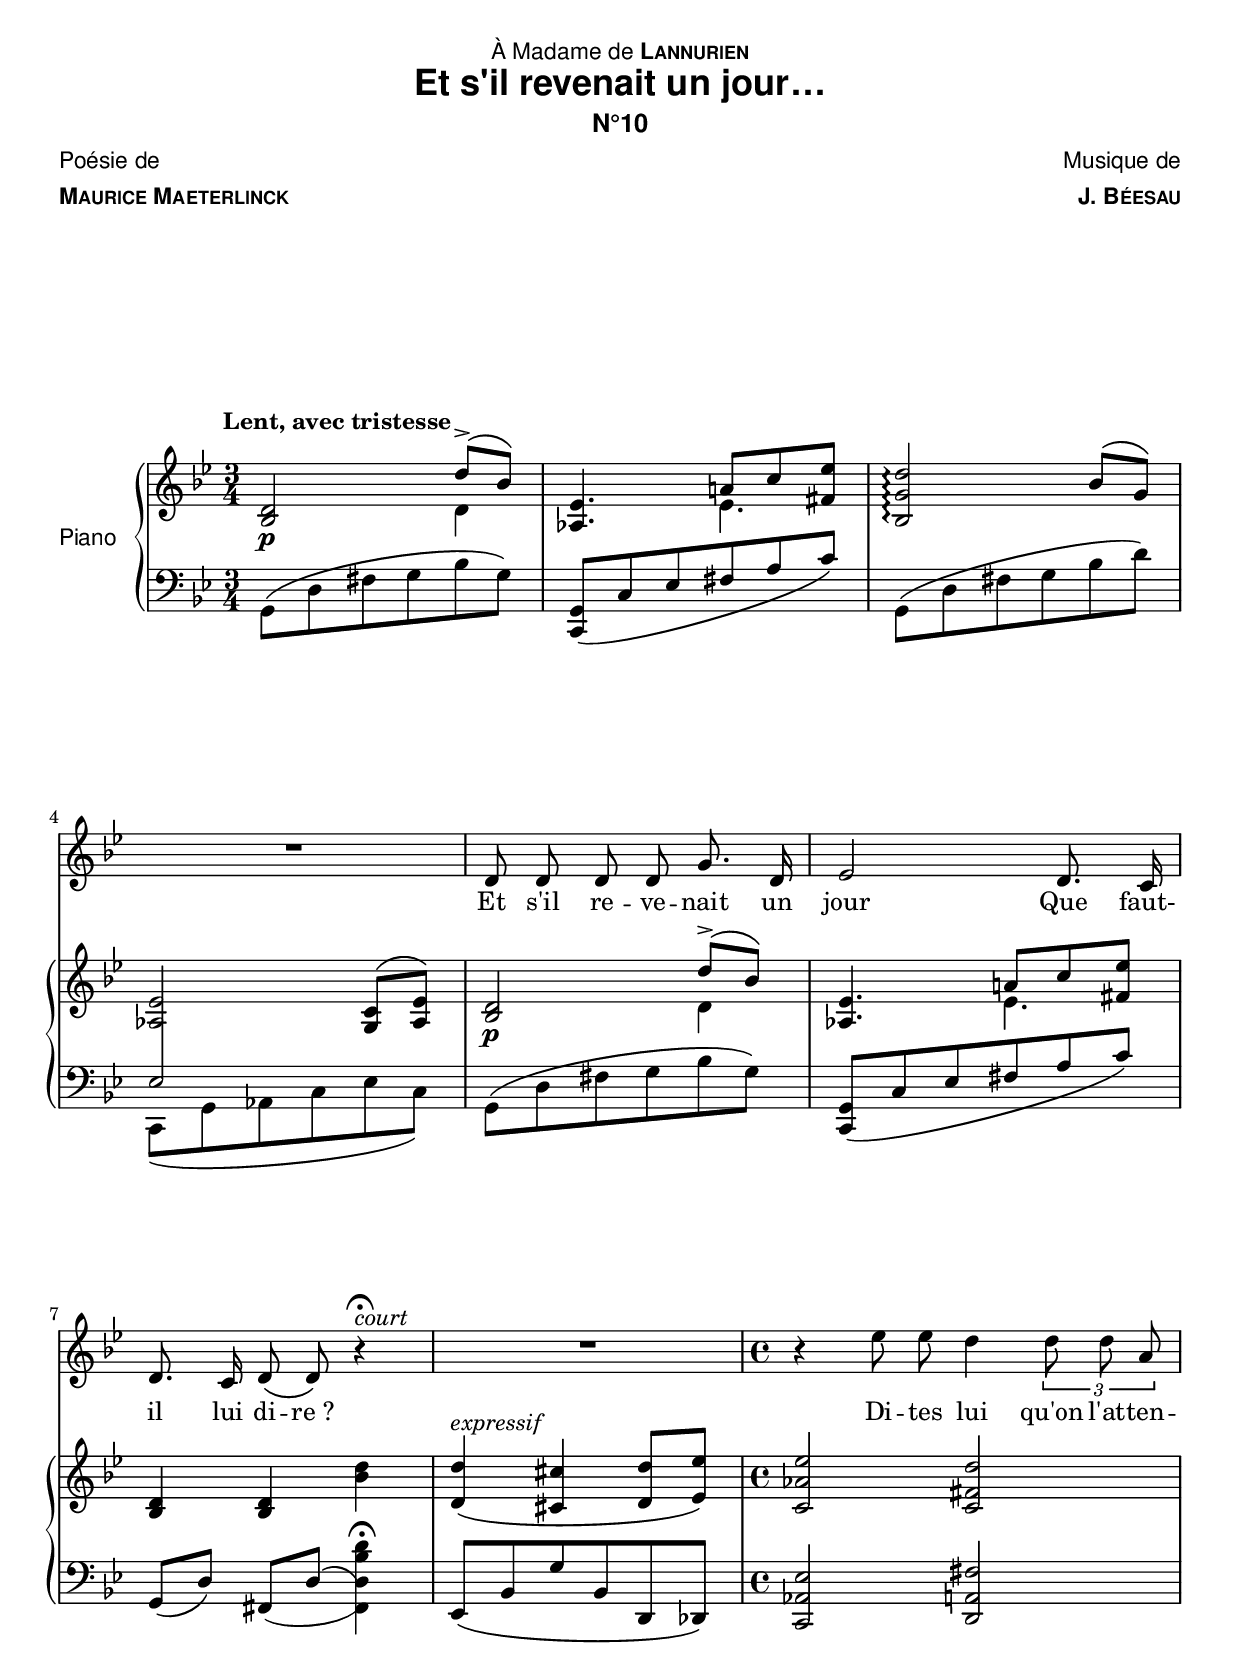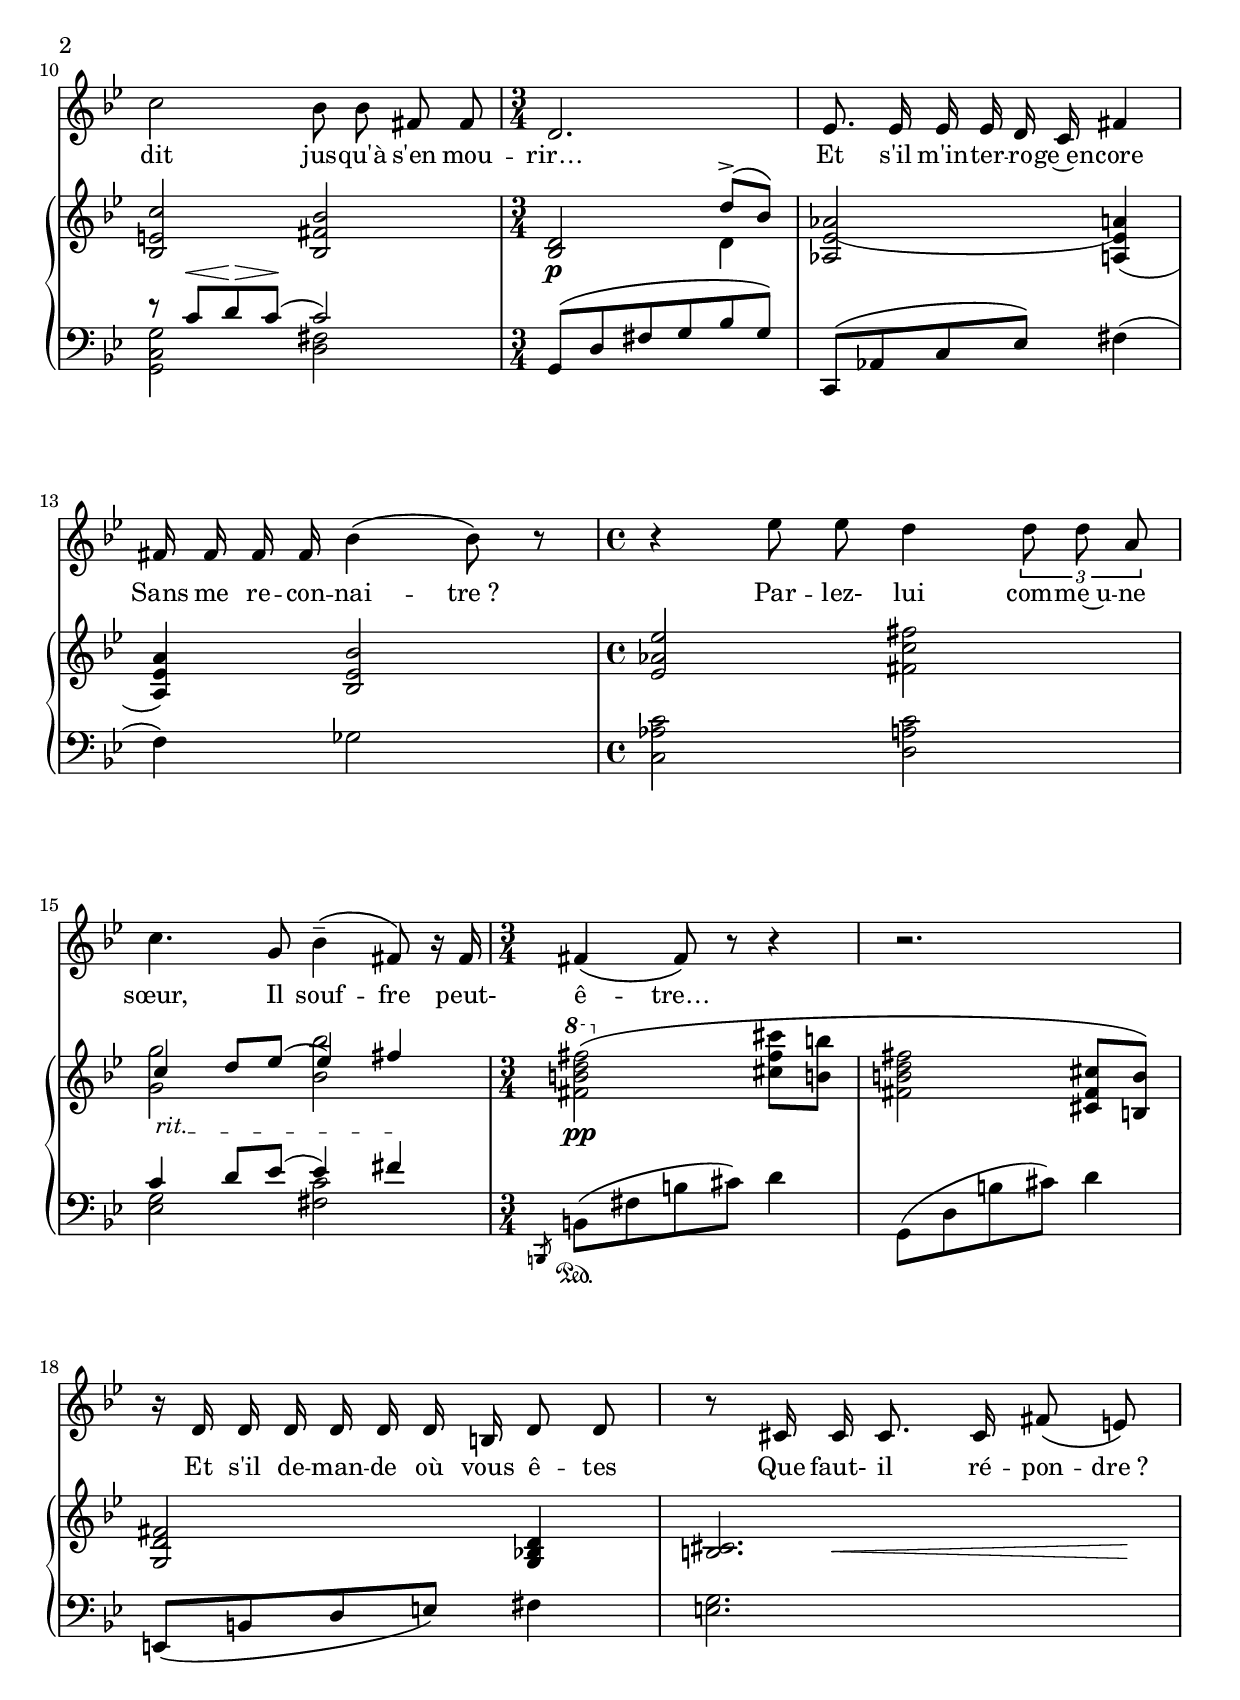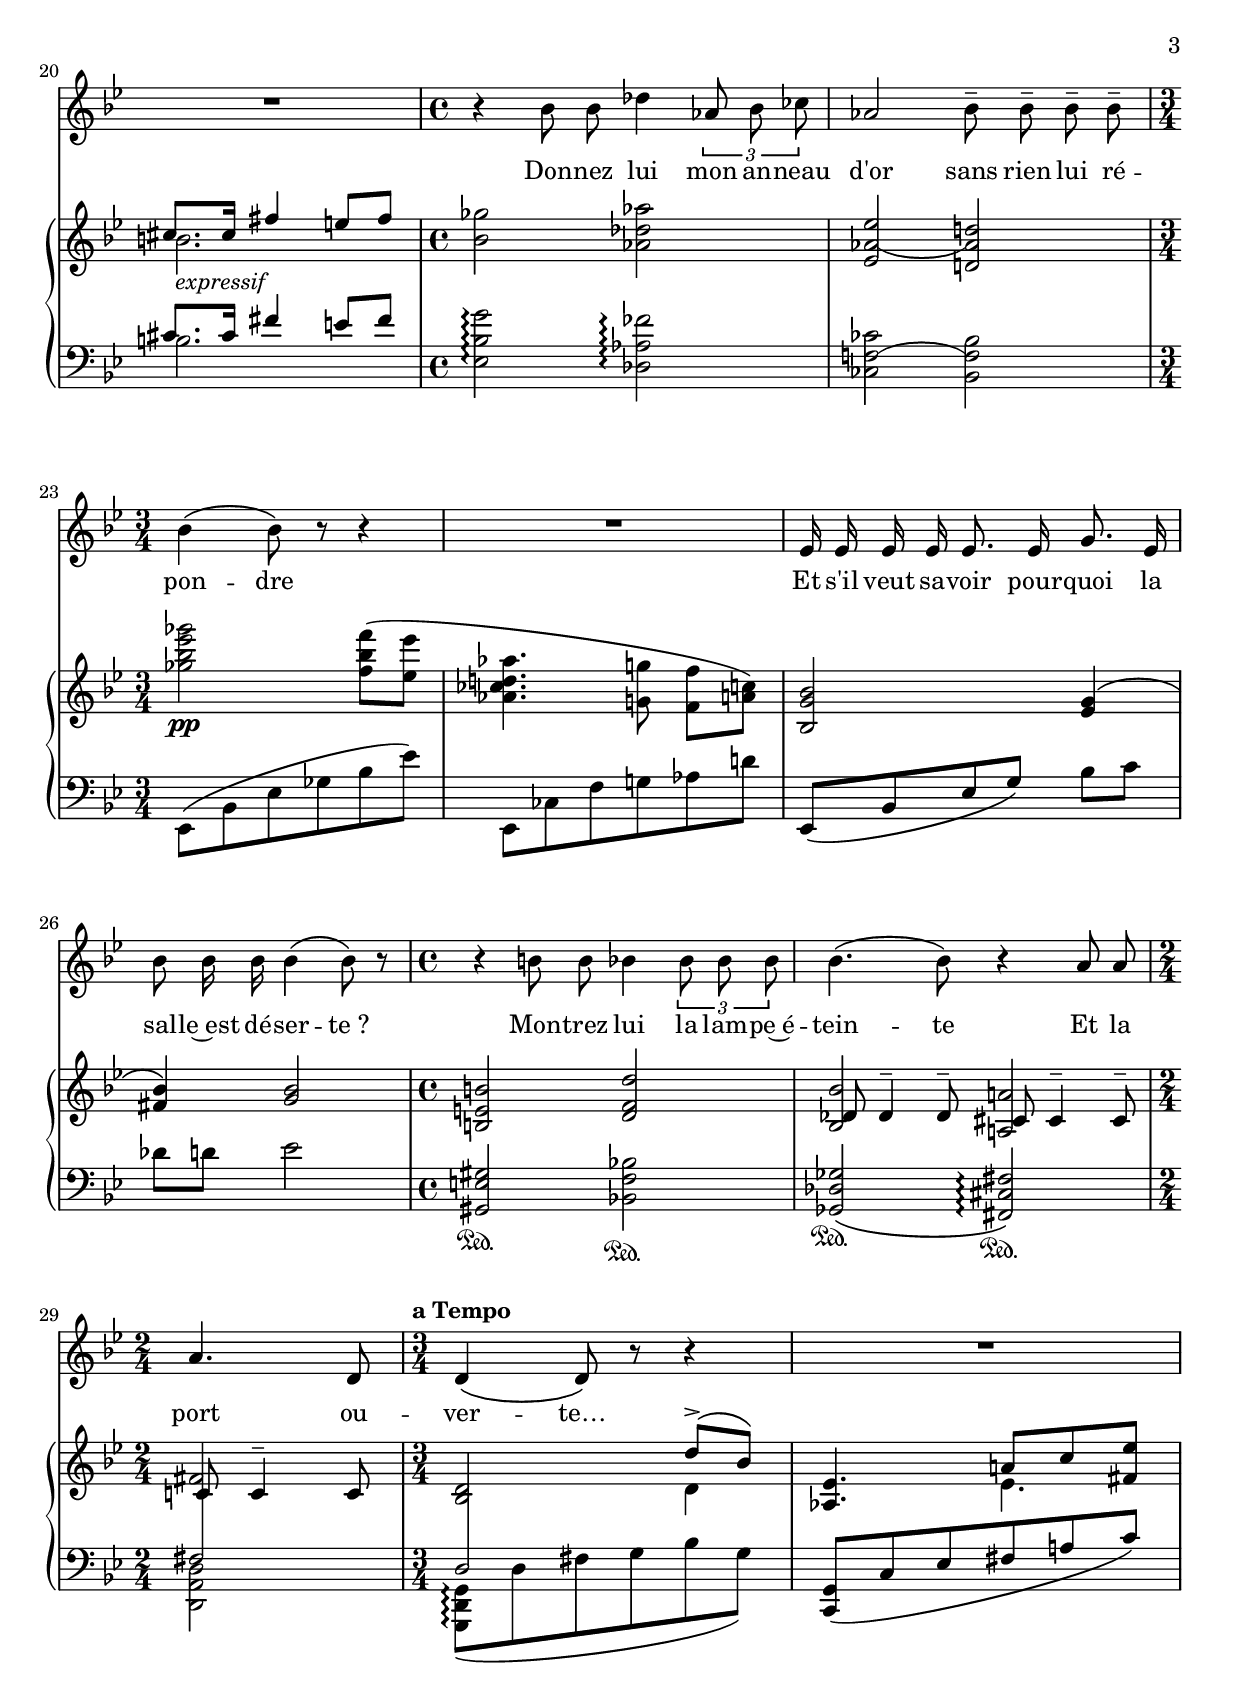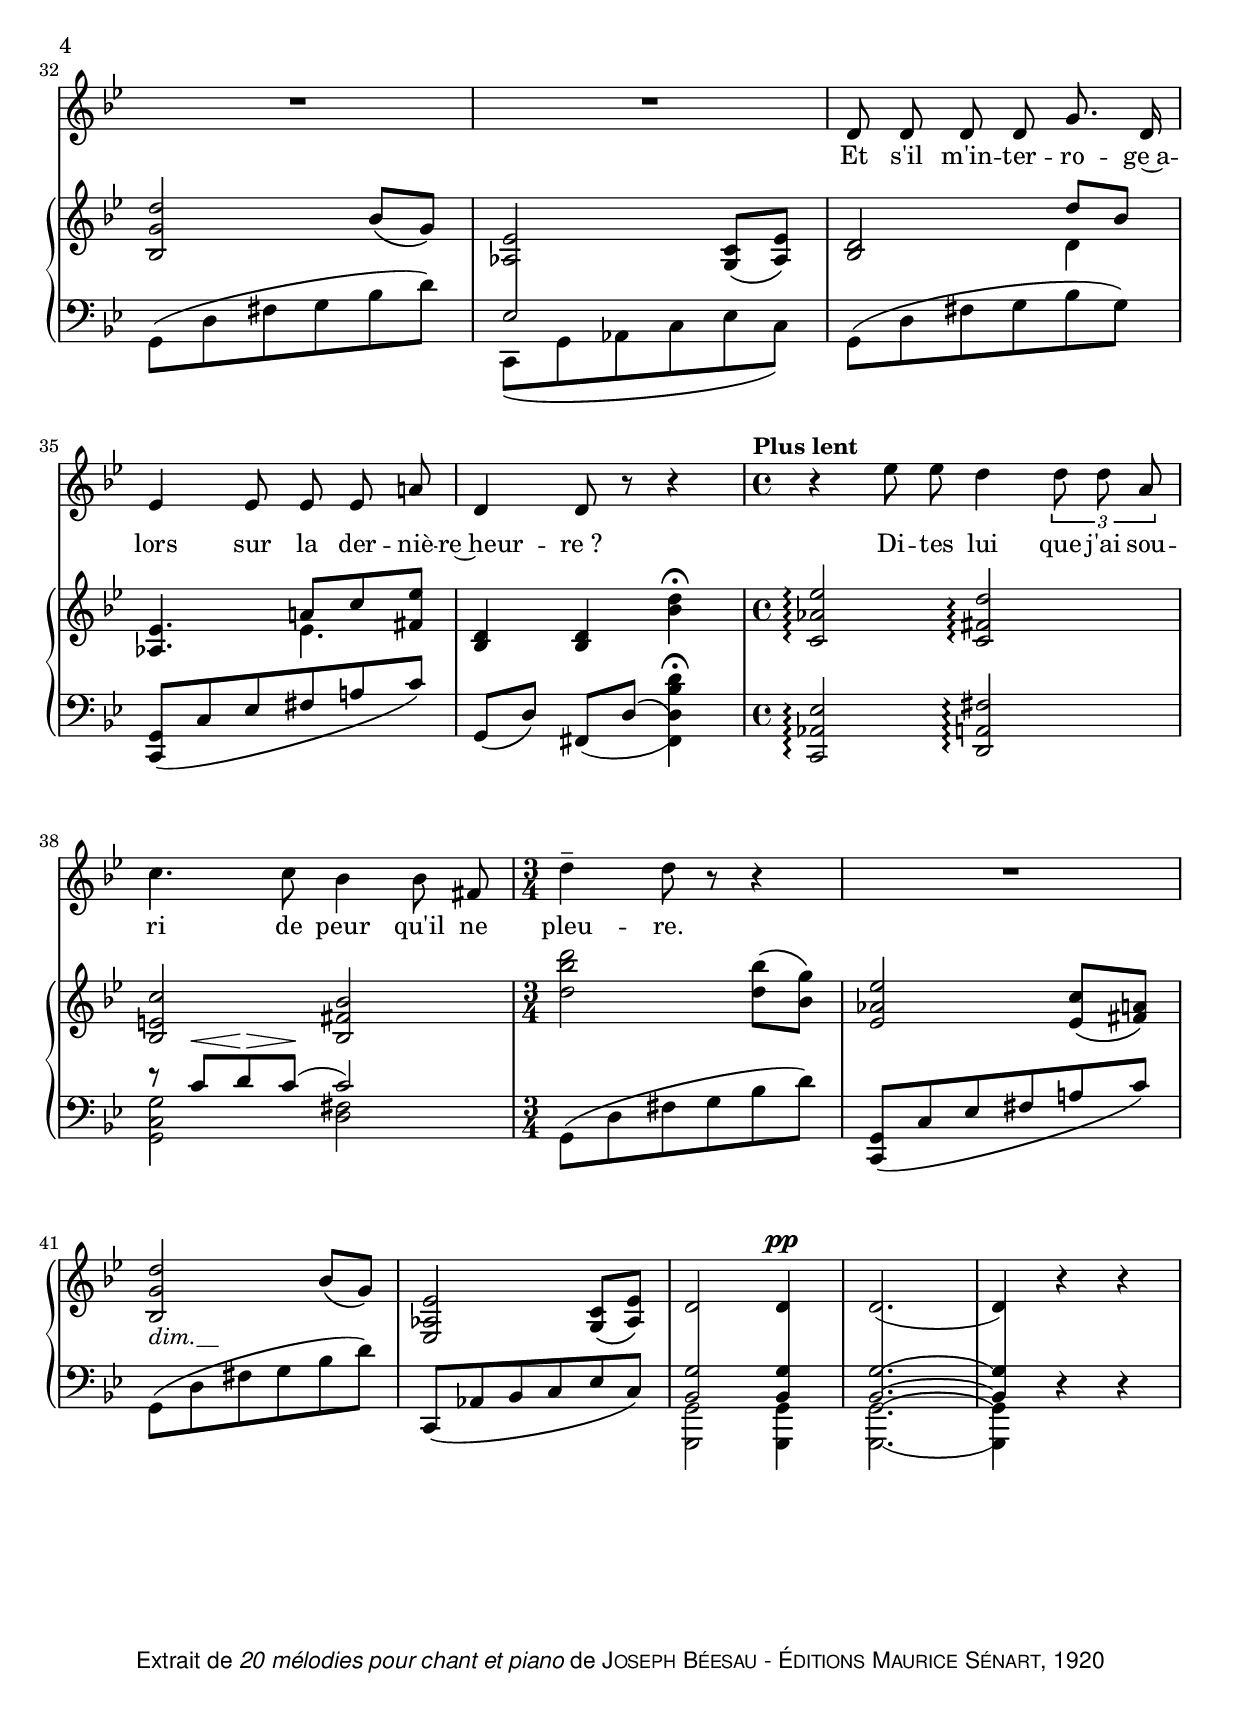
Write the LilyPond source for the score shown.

\version "2.22.0"
\language "english"
#(use-modules (ice-9 regex))
#(define-public string-upper-case #f)
#(define accented-char-upper-case? #f)
#(define accented-char-lower-case? #f)
#(let ((lower-case-accented-string "áàâäǎăāãåąæǣćĉčçďđðéèêëěĕēęəĝğģĥħíìîïǐĭīĩįĵķĺŀľļłńňñóòôöǒŏōõǫőøœŕřśŝšşťţþúùûüǔŭūųǘǜǚŵýŷÿȳźž")
(upper-case-accented-string "ÁÀÂÄǍĂĀÃÅĄÆǢĆĈČÇĎĐÐÉÈÊËĚĔĒĘƏĜĞĢĤĦÍÌÎÏǏĬĪĨĮĴĶĹĿĽĻŁŃŇÑÓÒÔÖǑŎŌÕǪŐØŒŔŘŚŜŠŞŤŢÞÚÙÛÜǓŬŪŲǗǛǙŴÝŶŸȲŹŽ"))
(define (group-by-2 chars result)
(if (or (null? chars) (null? (cdr chars)))
(reverse! result)
(group-by-2 (cddr chars)
(cons (string (car chars) (cadr chars))
result))))
(let ((lower-case-accented-chars
(group-by-2 (string->list lower-case-accented-string) (list)))
(upper-case-accented-chars
(group-by-2 (string->list upper-case-accented-string) (list))))
(set! string-upper-case
(lambda (str)
(define (replace-chars str froms tos)
(if (null? froms)
str
(replace-chars (regexp-substitute/global #f (car froms) str
'pre (car tos) 'post)
(cdr froms)
(cdr tos))))
(string-upcase (replace-chars str
lower-case-accented-chars
upper-case-accented-chars))))
(set! accented-char-upper-case?
(lambda (char1 char2)
(member (string char1 char2) upper-case-accented-chars string=?)))
(set! accented-char-lower-case?
(lambda (char1 char2)
(member (string char1 char2) lower-case-accented-chars string=?)))))

#(define-markup-command (smallCaps layout props text) (markup?)
(define (string-list->markup strings lower)
(let ((final-string (string-upper-case
(apply string-append (reverse strings)))))
(if lower
(markup #:fontsize -2 final-string)
final-string)))
(define (make-small-caps rest-chars currents current-is-lower prev-result)
(if (null? rest-chars)
(make-concat-markup (reverse! (cons (string-list->markup
currents current-is-lower)
prev-result)))
(let* ((ch1 (car rest-chars))
(ch2 (and (not (null? (cdr rest-chars))) (cadr rest-chars)))
(this-char-string (string ch1))
(is-lower (char-lower-case? ch1))
(next-rest-chars (cdr rest-chars)))
(cond ((and ch2 (accented-char-lower-case? ch1 ch2))
(set! this-char-string (string ch1 ch2))
(set! is-lower #t)
(set! next-rest-chars (cddr rest-chars)))
((and ch2 (accented-char-upper-case? ch1 ch2))
(set! this-char-string (string ch1 ch2))
(set! is-lower #f)
(set! next-rest-chars (cddr rest-chars))))
(if (or (and current-is-lower is-lower)
(and (not current-is-lower) (not is-lower)))
(make-small-caps next-rest-chars
(cons this-char-string currents)
is-lower
prev-result)
(make-small-caps next-rest-chars
(list this-char-string)
is-lower
(if (null? currents)
prev-result
(cons (string-list->markup
currents current-is-lower)
prev-result)))))))
(interpret-markup layout props
(if (string? text)
(make-small-caps (string->list text) (list) #f (list))
text)))

\paper {
  top-margin = 1 \cm
  bottom-margin = 1 \cm
  left-margin = 1 \cm
  right-margin = 1 \cm

  markup-system-spacing =
    #'((padding . 20)
       (basic-distance . 15)
       (minimum-distance . 20)
       (stretchability . 12))

  #(include-special-characters)
}
\header {
  dedication = \markup{ \sans \concat {"À Madame de " \bold { L \smallCaps "annurien" }}}
  title = \markup{ \sans "Et s'il revenait un jour…"}
  subtitle = \markup{ \sans "N°10"}
  composer = \markup{ \sans \right-column { "Musique de" \bold \concat { "J. B" \smallCaps éesau }}}
  poet = \markup{ \sans \column { "Poésie de" \bold \concat { M \smallCaps aurice " M" \smallCaps aeterlinck }}}
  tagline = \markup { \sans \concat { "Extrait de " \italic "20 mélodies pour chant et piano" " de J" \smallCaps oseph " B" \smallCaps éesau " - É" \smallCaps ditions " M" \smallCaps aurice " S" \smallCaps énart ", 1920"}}
}
\score {
  <<
    \new Staff \with {
      instrumentName = \markup{ \sans "Chant"}
    } {
      \clef treble
      \new Voice = "chant" {
        \relative c' { \autoBeamOff
          \key g \minor
          \time 3/4
          \tempo \markup { "Lent, avec tristesse"}
          R2.*3 \break
          R2. d8 d d d g8. d16 ef2 d8. c16 \break
          d8. c16 d8\( d\) r4\fermata^\markup{\italic court} R2. \time 4/4 r4 ef'8 ef d4 \tuplet 3/2 { d8 d a } \pageBreak
          c2 bf8 bf fs fs \time 3/4 d2. ef8. ef16 ef ef d c fs4 \break
          fs16 fs fs fs bf4 \(bf8\) r8 \time 4/4 r4 ef8 ef d4 \tuplet 3/2 { d8 d a} \break
          c4. g8 bf4--\( fs8\) r16 fs16 %{\time 3/4%} fs4\( fs8\) r8 r4 r2. \break
          r16 d16 d d d d d b d8 d r8 cs16 cs cs8. cs16 fs8\( e\) \pageBreak
          R2. \time 4/4 r4 bf'8 bf df4 \tuplet 3/2 { af8 bf cf } af2 bf8-- bf-- bf-- bf-- \time 3/4 \break
          bf4\( bf8\) r8 r4 R2. ef,16 ef ef ef ef8. ef16 g8. ef16 \break
          bf'8 bf16 bf bf4\( bf8\) r8 \time 4/4 r4 b8 b bf4 \tuplet 3/2 { bf8 bf bf } bf4.\( bf8\) r4 a8 a \time 2/4 \break
          a4. d,8 \time 3/4 d4\( d8\) r8 r4 R2. \pageBreak
          R2. R2. d8 d d d g8. d16 \break
          ef4 ef8 ef ef a! d,4 d8 r8 r4 \time 4/4 \tempo "Plus lent" r4 ef'8 ef d4 \tuplet 3/2 { d8 d a } \break
          c4. c8 bf4 bf8 fs \time 3/4 d'4-- d8 r8 r4 R2. \break
          R2. R2. R2. R2. R2.
        }
      }
    }
    \new Lyrics \lyricsto "chant" {
      Et s'il re -- ve -- nait un jour
      Que faut- il lui di -- re&nbsp;?
      Di -- tes lui qu'on l'at -- ten -- dit jus -- qu'à s'en mou -- rir…
      Et s'il m'in -- ter -- ro -- ge~en -- core
      Sans me re -- con -- nai -- tre&nbsp;?
      Par -- lez- lui com -- me~u -- ne sœur,
      Il souf -- fre peut- ê -- tre…
      Et s'il de -- man -- de où vous ê -- tes
      Que faut- il ré -- pon -- dre&nbsp;?
      Don -- nez lui mon an -- neau d'or
      sans rien lui ré -- pon -- dre
      Et s'il veut sa -- voir pour -- quoi
      la sal -- le~est dé -- ser -- te&nbsp;?
      Mon -- trez lui la lam -- pe~é -- tein -- te
      Et la port ou -- ver -- te…
      Et s'il m'in -- ter -- ro -- ge~a -- lors
      sur la der -- niè -- re~heur -- re&nbsp;?
      Di -- tes lui que j'ai sou -- ri
      de peur qu'il ne pleu -- re.
    }
    \new PianoStaff \with {
      instrumentName = \markup{ \sans "Piano"}
    } <<
      \new Staff = "right" \with {
        midiInstrument = "acoustic grand"
      } {
        \clef treble
        <<
          \new Voice {
            \relative c' {
              \key g \minor
              \time 3/4
              % Page 1
              <<{\voiceOne <bf d>2\p d'8->\( bf\)} \new Voice {\voiceTwo s2 d,4}>>\oneVoice <<{\voiceOne <af ef'>4. a'!8 c <fs, ef'> } \new Voice{\voiceTwo s4. ef4.}>> <bf g' d'>2\arpeggio bf'8\( g\)
              <af, ef'>2 <g c>8\( <af ef'>\) <<{\voiceOne <bf d>2\p d'8->\( bf\)} \new Voice {\voiceTwo s2 d,4}>>\oneVoice <<{\voiceOne <af ef'>4. a'!8 c <fs, ef'> } \new Voice{\voiceTwo s4. ef4.}>>\oneVoice
              <bf d>4 <bf d> <bf' d> <d, d'>4\(^\markup{\italic expressif} <cs cs'>4 <d d'>8 <ef ef'>\) \time 4/4 <c af' ef'>2 <c fs d'>2
              % Page 2
              <bf e c'>2 <bf fs' bf>2 \time 3/4 <<{\voiceOne <bf d>2\p d'8->\( bf\)} \new Voice {\voiceTwo s2 d,4}>>\oneVoice <af ef'( af>2 <a ef') a>4(
              <a ef' a>4) <bf ef bf'>2 \time 4/4 <ef af ef'>2 <fs c' fs>
              \override TextSpanner.bound-details.left.text = "rit."
              <<{\voiceOne c'4_\startTextSpan d8 ef( ef4) fs4\stopTextSpan} \new Voice {\voiceTwo <g, g'>2 <bf bf'>2 } >>\oneVoice %{\time 3/4%} \ottava #1 <fs' b d fs>2\pp\( \ottava #0 <cs fs cs'>8 <b b'!> <fs b d fs>2 <cs fs cs'>8 <b b'>\)
              <g d' fs>2 <g bf! d>4 <<{\voiceOne <b cs>2.} {s8 s16 s\< s4 s8 s8\!}>>
              % Page 3
              <<{\voiceOne cs'8. cs16 fs4 e8 fs} \new Voice{\voiceTwo b,2._\markup{\italic expressif}}>> \oneVoice \time 4/4 <bf gf'>2 <af df af'> <ef af( ef'> <d! af') d!>2 %{\time 3/4%}
              <gf' bf ef gf>2\pp <f bf f'>8\( <ef ef'> <af, cf d! af'>4. <g! g'!>8 <f f'>[ <a c>]\) <bf, g' bf>2 \phrasingSlurUp <ef g>4\(
              <fs bf>4\) <g bf>2 <b, e b'>2 <d f d'> <<{\voiceThree df8 df4-- df8-- cs8 cs4-- cs8--} \new Voice {\voiceOne <bf bf'>2 <a! a'!>}>>
              <<{\voiceOne fs'2} \new Voice{\voiceThree \shiftOnnn c!8 c4^- c8}>> \tempo "a Tempo" %{ \time 3/4 %} <bf d>2 <<{\voiceOne d'8->\( bf\)} \new Voice {\voiceTwo d,4}>> <<{\voiceOne <af ef'>4. a'!8 c <fs, ef'> } \new Voice{\voiceTwo s4. ef4.}>>\oneVoice
              % Page 4
              <bf g' d'>2 bf'8\( g\) <af, ef'>2 <g c>8\( <af ef'>\) <<{\voiceOne <bf d>2 d'8 bf} \new Voice {\voiceTwo s2 d,4}>>\oneVoice
              <af ef'>4. <<{\voiceOne a'!8 c <fs, ef'>} \new Voice{\voiceTwo ef4.}>>\oneVoice <bf d>4 <bf d> <bf' d>\fermata <c, af' ef'>2\arpeggio <c fs d'>2\arpeggio
              <bf e c'>2 <bf fs' bf>2 %{\time 3/4%} <d' bf' d>2 <d bf'>8\( <bf g'>\) <ef, af ef'>2 <ef c'>8\( <fs a>\)
              <bf, g' d'>2_\markup{ \italic "dim.__ "} bf'8\( g\) <ef, af ef'>2 <g c>8\( <af ef'>\) d2 d4^\pp d2.( d4) r4 r4
            }
          }
        >>
      }
      \new Staff = "left" \with {
        midiInstrument = "acoustic grand"
      } {
        \clef bass
        <<
          \new Voice {
            \relative f, {
              \key g \minor
              \time 3/4
              % Page 1
              g8\( d' fs g bf g\) <c,, g'>8\( c' ef fs a c\) g,8\( d' fs g bf d\)
              <<{\voiceOne \crossStaff ef,2} \new Voice { \voiceTwo c,8\( g' af c ef c\)}>>\oneVoice g8\( d' fs g bf g\) <g, c,>8\( c ef fs a c\)
              g,8\([ d']\) \slurDown fs,8([ d'\(] <fs,) d'\) bf' d>4\fermata
              ef8\( bf' g' bf, d, df\) \time 4/4 <c af' ef'>2 <d a' fs'>2
              % Page 2
              <<{\voiceOne r8 c''^\< d\!^\> c\!( c2)} \new Voice {\voiceTwo <g, c g'>2 <d' fs>}>> \oneVoice \time 3/4 \voiceOne g,8\( d' fs g bf g\) c,,8\( af' c ef\) \voiceTwo \slurUp fs4(
              f4) gf2 \time 4/4 <c, af' c>2 <d a' c>
              <<{\voiceOne c'4 d8 ef( ef4) fs4} \new Voice {\voiceTwo <ef, g>2 <fs c'>2}>>\oneVoice \time 3/4 \slashedGrace b,,8 b'8\sustainOn\( fs' b cs\) d4 g,,8\( d' b' cs\) d4
              e,,8\( b' d e\) fs4 <e g>2.
              % Page 3
              <<{\voiceOne cs'8. cs16 fs4 e8 fs} \new Voice{\voiceTwo b,2.}>> \oneVoice %{\time 4/4%} <ef, bf' g'>2\arpeggio <df af' ff'>2\arpeggio <cf f!( cf'>2 <bf f') bf> %{\time 3/4%}
              ef,8\( bf' ef gf bf ef\) ef,,8 cf' f g! af d! ef,,8[\( bf' ef g\)] bf[ c]
              df d ef2 %{ \time 4/4 %} <gs,, e' gs>2\sustainOn <bf! f' bf!>2\sustainOn <gf df' gf>2\sustainOn\( <fs cs' fs>2\sustainOn\arpeggio\)
              <<{\voiceOne \autoBeamOff \crossStaff {fs'2 d2} \autoBeamOn} \new Voice {\voiceTwo <d, a' d>2 <g, d' g>8\arpeggio\( d'' fs g bf g\)}>>\oneVoice <c,, g'>8\( c' ef fs a! c\)
              % Page 4
              g,8\( d' fs g bf d\) <<{\voiceOne \crossStaff ef,2} \new Voice { \voiceTwo c,8\( g' af c ef c\)}>>\oneVoice g8\( d' fs g bf g\)
              <c,, g'>8\( c' ef fs a! c\) g,8\([ d']\) \slurDown fs,8([ d'\(] <fs,) d'\) bf' d>4\fermata <c af' ef'>2\arpeggio <d a' fs'>2\arpeggio
              <<{\voiceOne r8 c''^\< d\!^\> c\!( c2)} \new Voice {\voiceTwo <g, c g'>2 <d' fs>}>> \oneVoice g,8\( d' fs g bf d\) <c,, g'>8\( c' ef fs a! c\)
              g,8\( d' fs g bf d\) c,,8\( af' bf c ef c\) \autoBeamOff <<{ \voiceOne \crossStaff {<bf g'>2 <bf g'>4 <bf( g'\(>2. <bf) g'\)>4} } \new Voice {\voiceTwo <g, g'>2 <g g'>4  \phrasingSlurUp <g( g'\(>2. <g) g'\)>4)}>>\oneVoice r4 r4
            }
          }
        >>
      }
    >>
  >>
  \layout {
    \context {
      \Staff \RemoveEmptyStaves
      \override VerticalAxisGroup.remove-first = ##t
    }
    \context {
      \PianoStaff
      \consists #Span_stem_engraver
    }
  }
}
